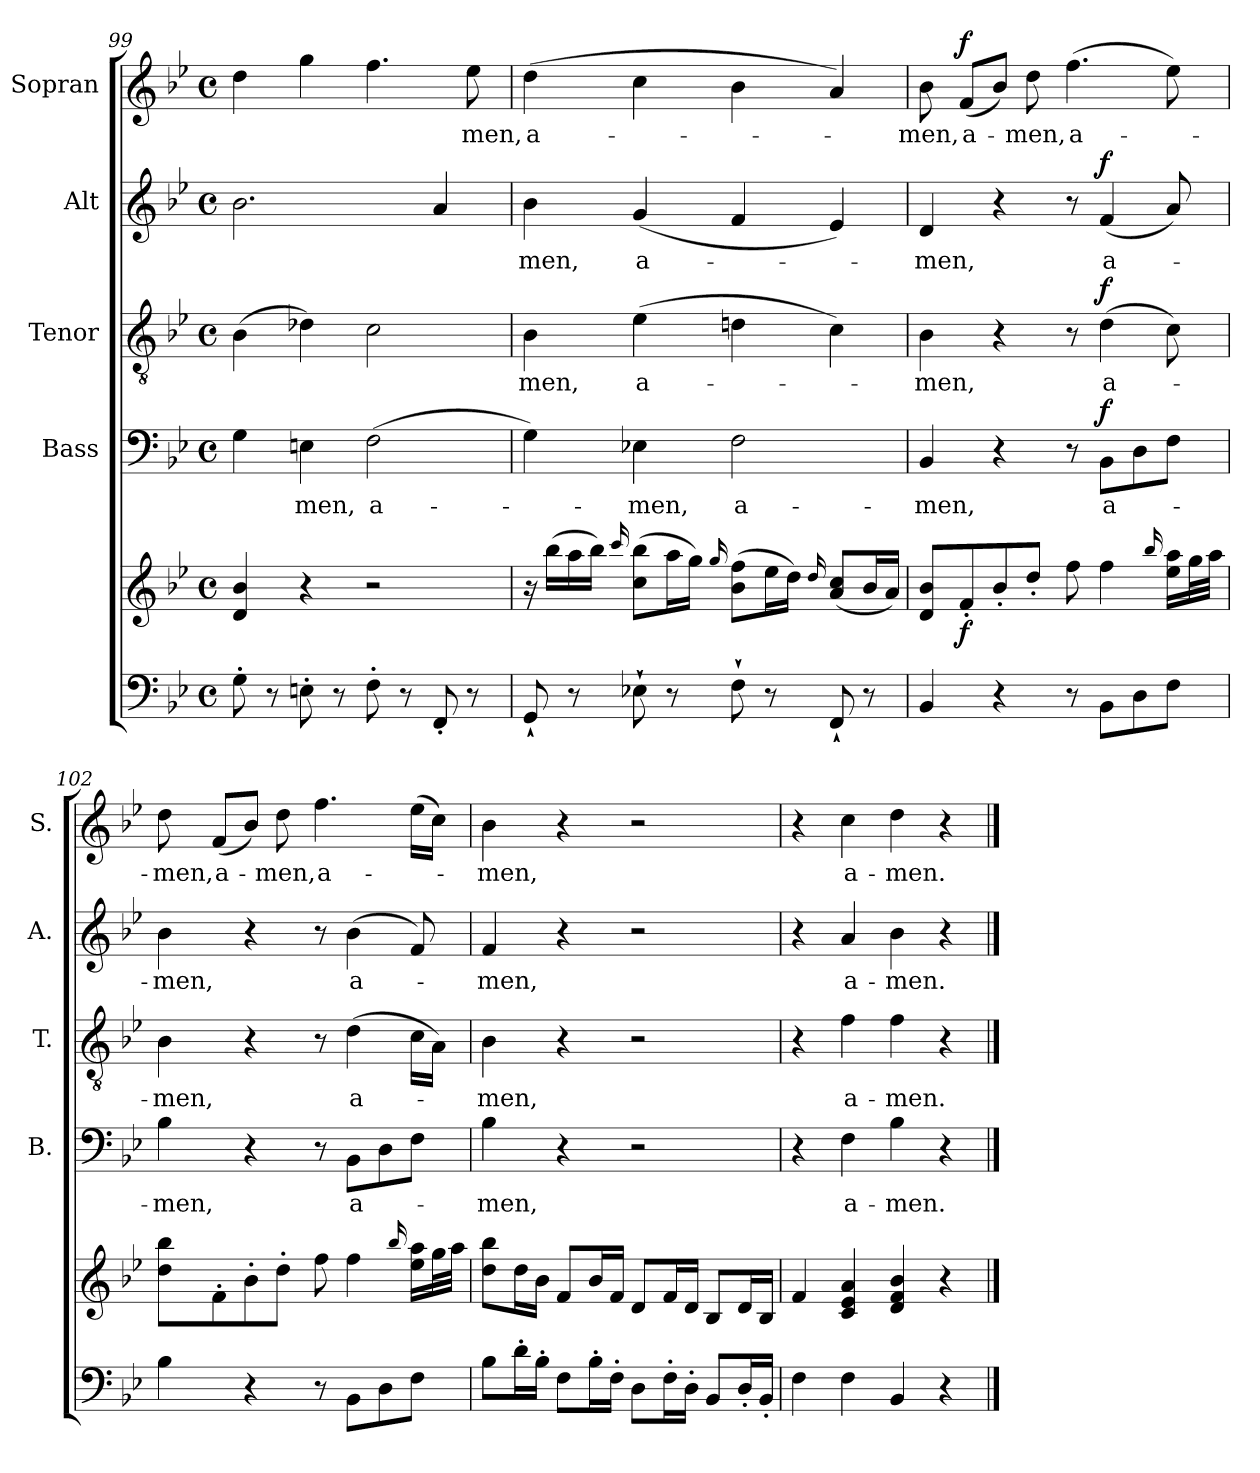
**kern	**kern	**dynam	**kern	**text	**dynam	**kern	**text	**dynam	**kern	**text	**dynam	**kern	**text	**dynam
*part5	*part5	*part5	*part4	*part4	*part4	*part3	*part3	*part3	*part2	*part2	*part2	*part1	*part1	*part1
*staff6	*staff5	*staff5/6	*staff4	*staff4	*staff4	*staff3	*staff3	*staff3	*staff2	*staff2	*staff2	*staff1	*staff1	*staff1
*	*	*	*I"Bass	*	*	*I"Tenor	*	*	*I"Alt	*	*	*I"Sopran	*	*
*	*	*	*I'B.	*	*	*I'T.	*	*	*I'A.	*	*	*I'S.	*	*
*clefF4	*clefG2	*	*clefF4	*	*	*clefGv2	*	*	*clefG2	*	*	*clefG2	*	*
*k[b-e-]	*k[b-e-]	*	*k[b-e-]	*	*	*k[b-e-]	*	*	*k[b-e-]	*	*	*k[b-e-]	*	*
*B-:	*B-:	*	*B-:	*	*	*B-:	*	*	*B-:	*	*	*B-:	*	*
*M4/4	*M4/4	*	*M4/4	*	*	*M4/4	*	*	*M4/4	*	*	*M4/4	*	*
*met(c)	*met(c)	*	*met(c)	*	*	*met(c)	*	*	*met(c)	*	*	*met(c)	*	*
=99	=99	=99	=99	=99	=99	=99	=99	=99	=99	=99	=99	=99	=99	=99
8G'>\	4d/ 4b-/	.	4G\	.	.	(>4B-\	.	.	2.b-\	.	.	4dd\	.	.
8r	.	.	.	.	.	.	.	.	.	.	.	.	.	.
!	!	!	!	!LO:LY:b	!	!	!	!	!	!	!	!	!	!
8En'>\	4r	.	4En\	-men,	.	4d-X\)	.	.	.	.	.	4gg\	.	.
8r	.	.	.	.	.	.	.	.	.	.	.	.	.	.
!	!	!	!	!LO:LY:b	!	!	!	!	!	!	!	!	!	!
8F'>\	2r	.	(>2F\	a-	.	2c\	.	.	.	.	.	4.ff\	.	.
8r	.	.	.	.	.	.	.	.	.	.	.	.	.	.
8FF'</	.	.	.	.	.	.	.	.	4a/	.	.	.	.	.
!	!	!	!	!	!	!	!	!	!	!	!	!	!LO:LY:b	!
8r	.	.	.	.	.	.	.	.	.	.	.	8ee-\	-men,	.
=100	=100	=100	=100	=100	=100	=100	=100	=100	=100	=100	=100	=100	=100	=100
!	!	!	!	!	!	!	!LO:LY:b	!	!	!LO:LY:b	!	!	!LO:LY:b	!
8GG`</	16r	.	4G\)	.	.	4B-\	-men,	.	4b-\	-men,	.	(>4dd\	a-	.
.	(>16bb-\LL	.	.	.	.	.	.	.	.	.	.	.	.	.
8r	16aa\	.	.	.	.	.	.	.	.	.	.	.	.	.
.	16bb-\JJ)	.	.	.	.	.	.	.	.	.	.	.	.	.
.	16qqccc/	.	.	.	.	.	.	.	.	.	.	.	.	.
!	!	!	!	!LO:LY:b	!	!	!LO:LY:b	!	!	!LO:LY:b	!	!	!	!
8E-X`>\	(>8cc\ 8bb-\L	.	4E-X\	-men,	.	(>4e-\	a-	.	(<4g/	a-	.	4cc\	.	.
8r	16aa\L	.	.	.	.	.	.	.	.	.	.	.	.	.
.	16gg\JJ)	.	.	.	.	.	.	.	.	.	.	.	.	.
.	16qqgg/	.	.	.	.	.	.	.	.	.	.	.	.	.
!	!	!	!	!LO:LY:b	!	!	!	!	!	!	!	!	!	!
8F`>\	(>8b-\ 8ff\L	.	2F\	a-	.	4dn\	.	.	4f/	.	.	4b-\	.	.
8r	16ee-\L	.	.	.	.	.	.	.	.	.	.	.	.	.
.	16dd\JJ)	.	.	.	.	.	.	.	.	.	.	.	.	.
.	16qqdd/	.	.	.	.	.	.	.	.	.	.	.	.	.
8FF`</	(<8a/ 8cc/L	.	.	.	.	4c\)	.	.	4e-/)	.	.	4a/)	.	.
8r	16b-/L	.	.	.	.	.	.	.	.	.	.	.	.	.
.	16a/JJ)	.	.	.	.	.	.	.	.	.	.	.	.	.
!!LO:LB:g=z
=101	=101	=101	=101	=101	=101	=101	=101	=101	=101	=101	=101	=101	=101	=101
!	!	!	!	!LO:LY:b	!	!	!LO:LY:b	!	!	!LO:LY:b	!	!	!LO:LY:b	!
4BB-/	8d/ 8b-/L	.	4BB-/	-men,	.	4B-\	-men,	.	4d/	-men,	.	8b-\	-men,	.
!	!	!LO:DY:b	!	!	!	!	!	!	!	!	!	!	!LO:LY:b	!LO:DY:a
.	8f'</	f	.	.	.	.	.	.	.	.	.	(<8f/L	a-	f
4r	8b-'</	.	4r	.	.	4r	.	.	4r	.	.	8b-/J)	.	.
!	!	!	!	!	!	!	!	!	!	!	!	!	!LO:LY:b	!
.	8dd'</J	.	.	.	.	.	.	.	.	.	.	8dd\	-men,	.
!	!	!	!	!	!	!	!	!	!	!	!	!	!LO:LY:b	!
8r	8ff\	.	8r	.	.	8r	.	.	8r	.	.	(>4.ff\	a-	.
!	!	!	!	!LO:LY:b	!LO:DY:a	!	!LO:LY:b	!LO:DY:a	!	!LO:LY:b	!LO:DY:a	!	!	!
8BB-\L	4ff\	.	8BB-\L	a-	f	(>4d\	a-	f	(<4f/	a-	f	.	.	.
8D\	.	.	8D\	.	.	.	.	.	.	.	.	.	.	.
.	16qqbb-/	.	.	.	.	.	.	.	.	.	.	.	.	.
8F\J	16ee-\ 16aa\LL	.	8F\J	.	.	8c\)	.	.	8a/)	.	.	8ee-\)	.	.
.	32gg\L	.	.	.	.	.	.	.	.	.	.	.	.	.
.	32aa\JJJ	.	.	.	.	.	.	.	.	.	.	.	.	.
=102	=102	=102	=102	=102	=102	=102	=102	=102	=102	=102	=102	=102	=102	=102
!	!	!	!	!LO:LY:b	!	!	!LO:LY:b	!	!	!LO:LY:b	!	!	!LO:LY:b	!
4B-\	8dd\ 8bb-\L	.	4B-\	-men,	.	4B-\	-men,	.	4b-\	-men,	.	8dd\	-men,	.
!	!	!	!	!	!	!	!	!	!	!	!	!	!LO:LY:b	!
.	8f'>\	.	.	.	.	.	.	.	.	.	.	(<8f/L	a-	.
4r	8b-'>\	.	4r	.	.	4r	.	.	4r	.	.	8b-/J)	.	.
!	!	!	!	!	!	!	!	!	!	!	!	!	!LO:LY:b	!
.	8dd'>\J	.	.	.	.	.	.	.	.	.	.	8dd\	-men,	.
!	!	!	!	!	!	!	!	!	!	!	!	!	!LO:LY:b	!
8r	8ff\	.	8r	.	.	8r	.	.	8r	.	.	4.ff\	a-	.
!	!	!	!	!LO:LY:b	!	!	!LO:LY:b	!	!	!LO:LY:b	!	!	!	!
8BB-\L	4ff\	.	8BB-\L	a-	.	(>4d\	a-	.	(>4b-\	a-	.	.	.	.
8D\	.	.	8D\	.	.	.	.	.	.	.	.	.	.	.
.	16qqbb-/	.	.	.	.	.	.	.	.	.	.	.	.	.
8F\J	16ee-\ 16aa\LL	.	8F\J	.	.	16c\LL	.	.	8f/)	.	.	(>16ee-\LL	.	.
.	32gg\L	.	.	.	.	16A\JJ)	.	.	.	.	.	16cc\JJ)	.	.
.	32aa\JJJ	.	.	.	.	.	.	.	.	.	.	.	.	.
=103	=103	=103	=103	=103	=103	=103	=103	=103	=103	=103	=103	=103	=103	=103
!	!	!	!	!LO:LY:b	!	!	!LO:LY:b	!	!	!LO:LY:b	!	!	!LO:LY:b	!
8B-\L	8dd\ 8bb-\L	.	4B-\	-men,	.	4B-\	-men,	.	4f/	-men,	.	4b-\	-men,	.
16d'>\L	16dd\L	.	.	.	.	.	.	.	.	.	.	.	.	.
16B-'>\JJ	16b-\JJ	.	.	.	.	.	.	.	.	.	.	.	.	.
8F\L	8f/L	.	4r	.	.	4r	.	.	4r	.	.	4r	.	.
16B-'>\L	16b-/L	.	.	.	.	.	.	.	.	.	.	.	.	.
16F'>\JJ	16f/JJ	.	.	.	.	.	.	.	.	.	.	.	.	.
8D\L	8d/L	.	2r	.	.	2r	.	.	2r	.	.	2r	.	.
16F'>\L	16f/L	.	.	.	.	.	.	.	.	.	.	.	.	.
16D'>\JJ	16d/JJ	.	.	.	.	.	.	.	.	.	.	.	.	.
8BB-/L	8B-/L	.	.	.	.	.	.	.	.	.	.	.	.	.
16D'</L	16d/L	.	.	.	.	.	.	.	.	.	.	.	.	.
16BB-'</JJ	16B-/JJ	.	.	.	.	.	.	.	.	.	.	.	.	.
=104	=104	=104	=104	=104	=104	=104	=104	=104	=104	=104	=104	=104	=104	=104
4F\	4f/	.	4r	.	.	4r	.	.	4r	.	.	4r	.	.
!	!	!	!	!LO:LY:b	!	!	!LO:LY:b	!	!	!LO:LY:b	!	!	!LO:LY:b	!
4F\	4c/ 4e-/ 4a/	.	4F\	a-	.	4f\	a-	.	4a/	a-	.	4cc\	a-	.
!	!	!	!	!LO:LY:b	!	!	!LO:LY:b	!	!	!LO:LY:b	!	!	!LO:LY:b	!
4BB-/	4d/ 4f/ 4b-/	.	4B-\	-men.	.	4f\	-men.	.	4b-\	-men.	.	4dd\	-men.	.
4r	4r	.	4r	.	.	4r	.	.	4r	.	.	4r	.	.
==	==	==	==	==	==	==	==	==	==	==	==	==	==	==
*-	*-	*-	*-	*-	*-	*-	*-	*-	*-	*-	*-	*-	*-	*-
